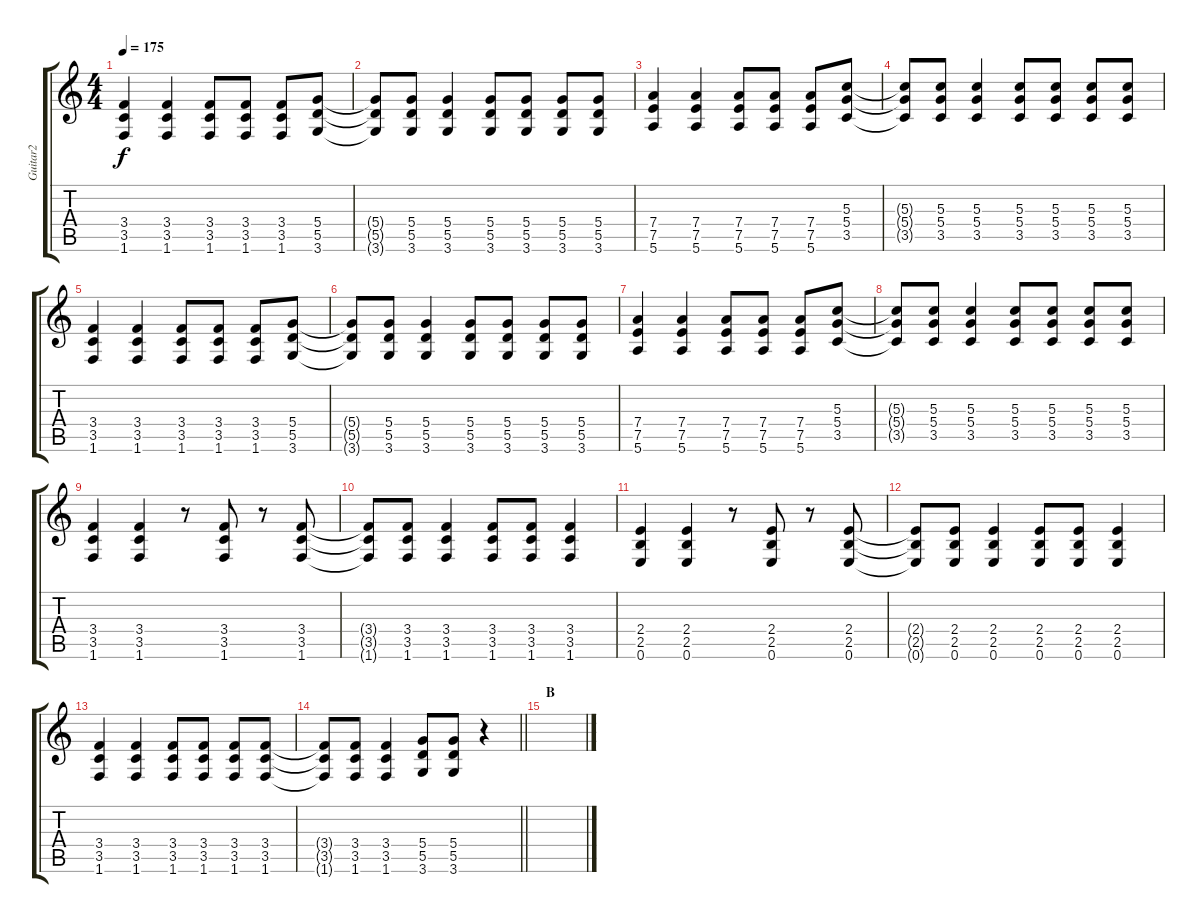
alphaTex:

\track ("Guitar2" "Guitar2") {instrument overdrivenguitar}
\staff {score tabs}
\tuning (E4 B3 G3 D3 A2 E2) {hide}
\ts (4 4)
\tempo 175
\clef g2
\ks c
(3.4 3.5 1.6).4{dy f} (3.4 3.5 1.6).4 (3.4 3.5 1.6).8 (3.4 3.5 1.6).8 (3.4 3.5 1.6).8 (5.4 5.5 3.6).8 |
(5.4{t} 5.5{t} 3.6{t}).8 (5.4 5.5 3.6).8 (5.4 5.5 3.6).4 (5.4 5.5 3.6).8 (5.4 5.5 3.6).8 (5.4 5.5 3.6).8 (5.4 5.5 3.6).8 |
(7.4 7.5 5.6).4 (7.4 7.5 5.6).4 (7.4 7.5 5.6).8 (7.4 7.5 5.6).8 (7.4 7.5 5.6).8 (5.3 5.4 3.5).8 |
(5.3{t} 5.4{t} 3.5{t}).8 (5.3 5.4 3.5).8 (5.3 5.4 3.5).4 (5.3 5.4 3.5).8 (5.3 5.4 3.5).8 (5.3 5.4 3.5).8 (5.3 5.4 3.5).8 |
(3.4 3.5 1.6).4 (3.4 3.5 1.6).4 (3.4 3.5 1.6).8 (3.4 3.5 1.6).8 (3.4 3.5 1.6).8 (5.4 5.5 3.6).8 |
(5.4{t} 5.5{t} 3.6{t}).8 (5.4 5.5 3.6).8 (5.4 5.5 3.6).4 (5.4 5.5 3.6).8 (5.4 5.5 3.6).8 (5.4 5.5 3.6).8 (5.4 5.5 3.6).8 |
(7.4 7.5 5.6).4 (7.4 7.5 5.6).4 (7.4 7.5 5.6).8 (7.4 7.5 5.6).8 (7.4 7.5 5.6).8 (5.3 5.4 3.5).8 |
(5.3{t} 5.4{t} 3.5{t}).8 (5.3 5.4 3.5).8 (5.3 5.4 3.5).4 (5.3 5.4 3.5).8 (5.3 5.4 3.5).8 (5.3 5.4 3.5).8 (5.3 5.4 3.5).8 |
(3.4 3.5 1.6).4 (3.4 3.5 1.6).4 r.8 (3.4 3.5 1.6).8 r.8 (3.4 3.5 1.6).8 |
(3.4{t} 3.5{t} 1.6{t}).8 (3.4 3.5 1.6).8 (3.4 3.5 1.6).4 (3.4 3.5 1.6).8 (3.4 3.5 1.6).8 (3.4 3.5 1.6).4 |
(2.4 2.5 0.6).4 (2.4 2.5 0.6).4 r.8 (2.4 2.5 0.6).8 r.8 (2.4 2.5 0.6).8 |
(2.4{t} 2.5{t} 0.6{t}).8 (2.4 2.5 0.6).8 (2.4 2.5 0.6).4 (2.4 2.5 0.6).8 (2.4 2.5 0.6).8 (2.4 2.5 0.6).4 |
(3.4 3.5 1.6).4 (3.4 3.5 1.6).4 (3.4 3.5 1.6).8 (3.4 3.5 1.6).8 (3.4 3.5 1.6).8 (3.4 3.5 1.6).8 |
\barLineRight lightlight
(3.4{t} 3.5{t} 1.6{t}).8 (3.4 3.5 1.6).8 (3.4 3.5 1.6).4 (5.4 5.5 3.6).8 (5.4 5.5 3.6).8 r.4 |
\section ("" "B")
